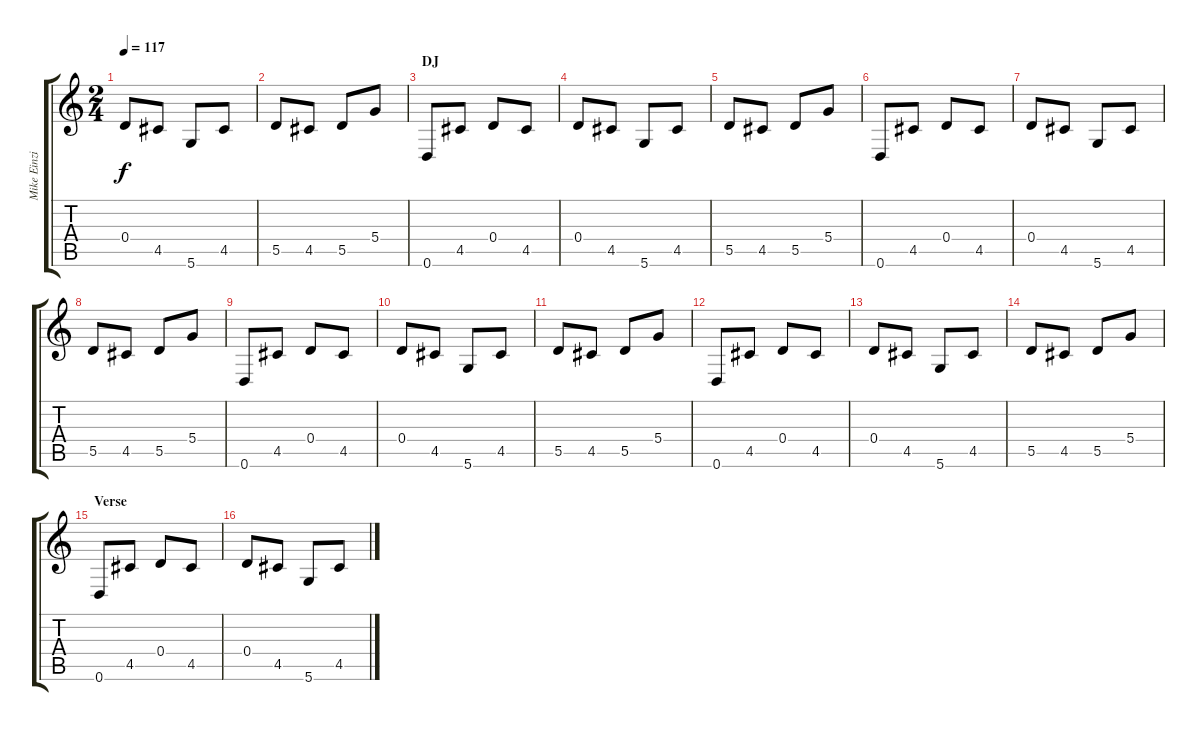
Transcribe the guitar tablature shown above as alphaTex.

\track ("Mike Einziger-guitar" "Mike Einzi") {instrument acousticguitarsteel}
\staff {score tabs}
\tuning (E4 B3 G3 D3 A2 D2) {hide}
\ts (2 4)
\tempo 117
\clef g2
\ks c
0.4.8{dy f} 4.5.8 5.6.8 4.5.8 |
5.5.8 4.5.8 5.5.8 5.4.8 |
\section ("" "DJ")
0.6.8 4.5.8 0.4.8 4.5.8 |
0.4.8 4.5.8 5.6.8 4.5.8 |
5.5.8 4.5.8 5.5.8 5.4.8 |
0.6.8 4.5.8 0.4.8 4.5.8 |
0.4.8 4.5.8 5.6.8 4.5.8 |
5.5.8 4.5.8 5.5.8 5.4.8 |
0.6.8 4.5.8 0.4.8 4.5.8 |
0.4.8 4.5.8 5.6.8 4.5.8 |
5.5.8 4.5.8 5.5.8 5.4.8 |
0.6.8 4.5.8 0.4.8 4.5.8 |
0.4.8 4.5.8 5.6.8 4.5.8 |
5.5.8 4.5.8 5.5.8 5.4.8 |
\section ("" "Verse")
0.6.8{instrument electricguitarmuted} 4.5.8 0.4.8 4.5.8 |
0.4.8 4.5.8 5.6.8 4.5.8
